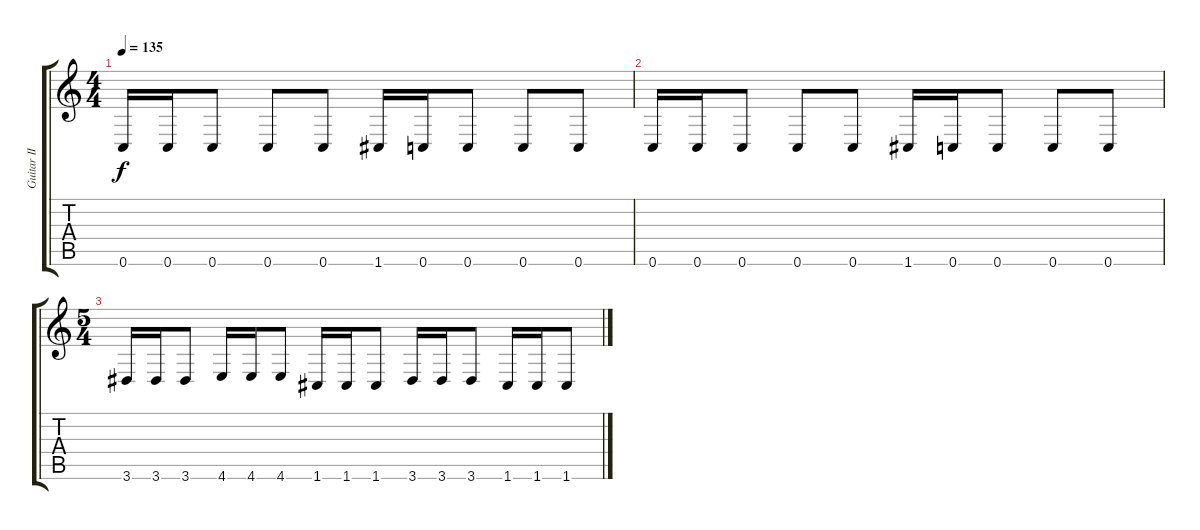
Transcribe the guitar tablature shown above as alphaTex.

\track ("Guitar II" "Guitar II") {instrument distortionguitar}
\staff {score tabs}
\tuning (D4 A3 F3 C3 G2 C2) {hide}
\ts (4 4)
\tempo 135
\clef g2
\ks c
0.6.16{dy f} 0.6.16 0.6.8 0.6.8 0.6.8 1.6.16 0.6.16 0.6.8 0.6.8 0.6.8 |
0.6.16 0.6.16 0.6.8 0.6.8 0.6.8 1.6.16 0.6.16 0.6.8 0.6.8 0.6.8 |
\ts (5 4)
3.6.16 3.6.16 3.6.8 4.6.16 4.6.16 4.6.8 1.6.16 1.6.16 1.6.8 3.6.16 3.6.16 3.6.8 1.6.16 1.6.16 1.6.8
